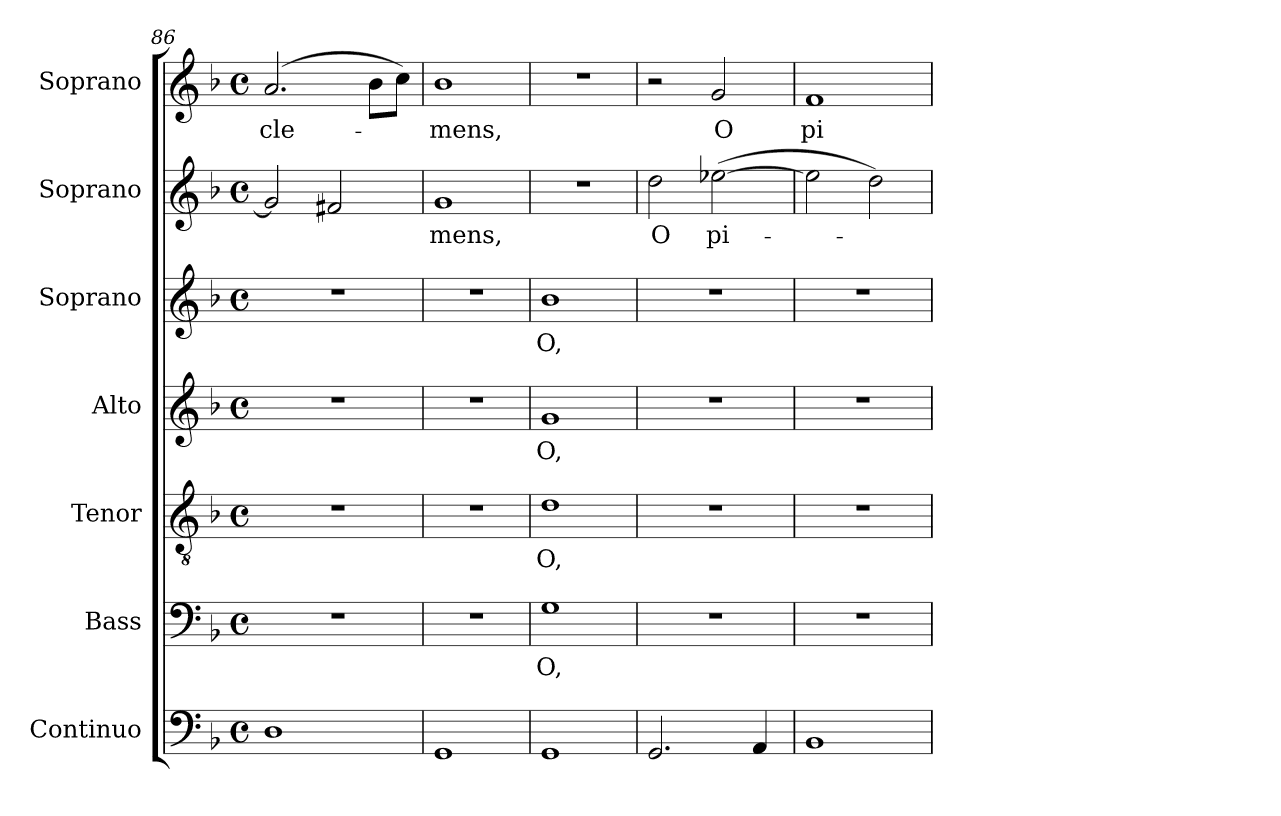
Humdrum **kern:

**kern	**kern	**text	**kern	**text	**kern	**text	**kern	**text	**kern	**text	**kern	**text
*part7	*part6	*part6	*part5	*part5	*part4	*part4	*part3	*part3	*part2	*part2	*part1	*part1
*staff7	*staff6	*staff6	*staff5	*staff5	*staff4	*staff4	*staff3	*staff3	*staff2	*staff2	*staff1	*staff1
*I"Continuo	*I"Bass	*	*I"Tenor	*	*I"Alto	*	*I"Soprano	*	*I"Soprano	*	*I"Soprano	*
*I'Cont.	*I'B.	*	*I'T.	*	*I'A.	*	*I'S.	*	*I'S.	*	*I'S.	*
*clefF4	*clefF4	*	*clefGv2	*	*clefG2	*	*clefG2	*	*clefG2	*	*clefG2	*
*	*	*	*ITrd7c12	*	*	*	*	*	*	*	*	*
*k[b-]	*k[b-]	*	*k[b-]	*	*k[b-]	*	*k[b-]	*	*k[b-]	*	*k[b-]	*
*F:	*F:	*	*F:	*	*F:	*	*F:	*	*F:	*	*F:	*
*M4/4	*M4/4	*	*M4/4	*	*M4/4	*	*M4/4	*	*M4/4	*	*M4/4	*
*met(c)	*met(c)	*	*met(c)	*	*met(c)	*	*met(c)	*	*met(c)	*	*met(c)	*
=86	=86	=86	=86	=86	=86	=86	=86	=86	=86	=86	=86	=86
!	!	!	!	!	!	!	!	!	!	!	!	!LO:LY:b:color=#000000
1Di	1r	.	1r	.	1r	.	1r	.	2gi/]	.	(2.ai/	cle-
.	.	.	.	.	.	.	.	.	2f#Xi/	.	.	.
.	.	.	.	.	.	.	.	.	.	.	8b-i\L	.
.	.	.	.	.	.	.	.	.	.	.	8cci\J)	.
=87	=87	=87	=87	=87	=87	=87	=87	=87	=87	=87	=87	=87
!	!	!	!	!	!	!	!	!	!	!LO:LY:b:color=#000000	!	!
!	!	!	!	!	!	!	!	!	!	!	!	!LO:LY:b:color=#000000
1GGi	1r	.	1r	.	1r	.	1r	.	1gi	-mens,	1b-i	-mens,
=88	=88	=88	=88	=88	=88	=88	=88	=88	=88	=88	=88	=88
!	!	!LO:LY:b:color=#000000	!	!	!	!	!	!	!	!	!	!
!	!	!	!	!LO:LY:b:color=#000000	!	!	!	!	!	!	!	!
!	!	!	!	!	!	!LO:LY:b:color=#000000	!	!	!	!	!	!
!	!	!	!	!	!	!	!	!LO:LY:b:color=#000000	!	!	!	!
1GGi	1Gi	O,	1Di	O,	1gi	O,	1b-i	O,	1r	.	1r	.
=89	=89	=89	=89	=89	=89	=89	=89	=89	=89	=89	=89	=89
!	!	!	!	!	!	!	!	!	!	!LO:LY:b:color=#000000	!	!
2.GGi/	1r	.	1r	.	1r	.	1r	.	2ddi\	O	2r	.
!	!	!	!	!	!	!	!	!	!	!LO:LY:b:color=#000000	!	!
!	!	!	!	!	!	!	!	!	!	!	!	!LO:LY:b:color=#000000
.	.	.	.	.	.	.	.	.	([2ee-Xi\	pi-	2gi/	O
4AAi/	.	.	.	.	.	.	.	.	.	.	.	.
=90	=90	=90	=90	=90	=90	=90	=90	=90	=90	=90	=90	=90
!	!	!	!	!	!	!	!	!	!	!	!	!LO:LY:b:color=#000000
1BB-i	1r	.	1r	.	1r	.	1r	.	2ee-i\]	.	1fi	pi-
.	.	.	.	.	.	.	.	.	2ddi\)	.	.	.
=	=	=	=	=	=	=	=	=	=	=	=	=
*-	*-	*-	*-	*-	*-	*-	*-	*-	*-	*-	*-	*-
